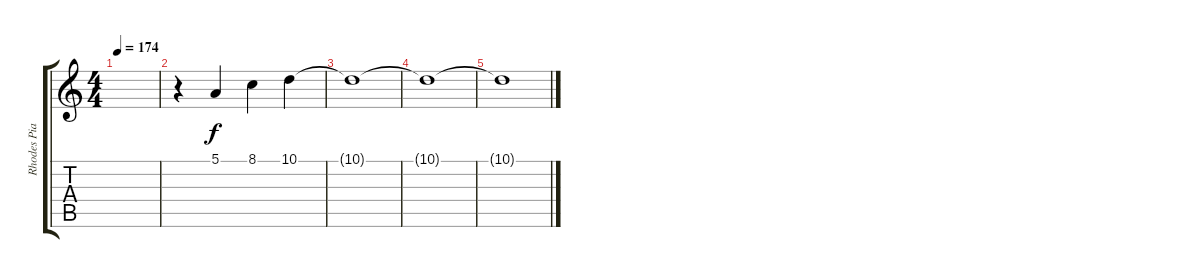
\track ("Rhodes Piano?" "Rhodes Pia") {instrument acousticgrandpiano}
\staff {score tabs}
\tuning (E4 B3 G3 D3 A2 E2) {hide}
\ts (4 4)
\tempo 174
\clef g2
\ks c
|
r.4 5.1.4 8.1.4 10.1.4 |
10.1{t}.1 |
10.1{t}.1 |
10.1{t}.1
